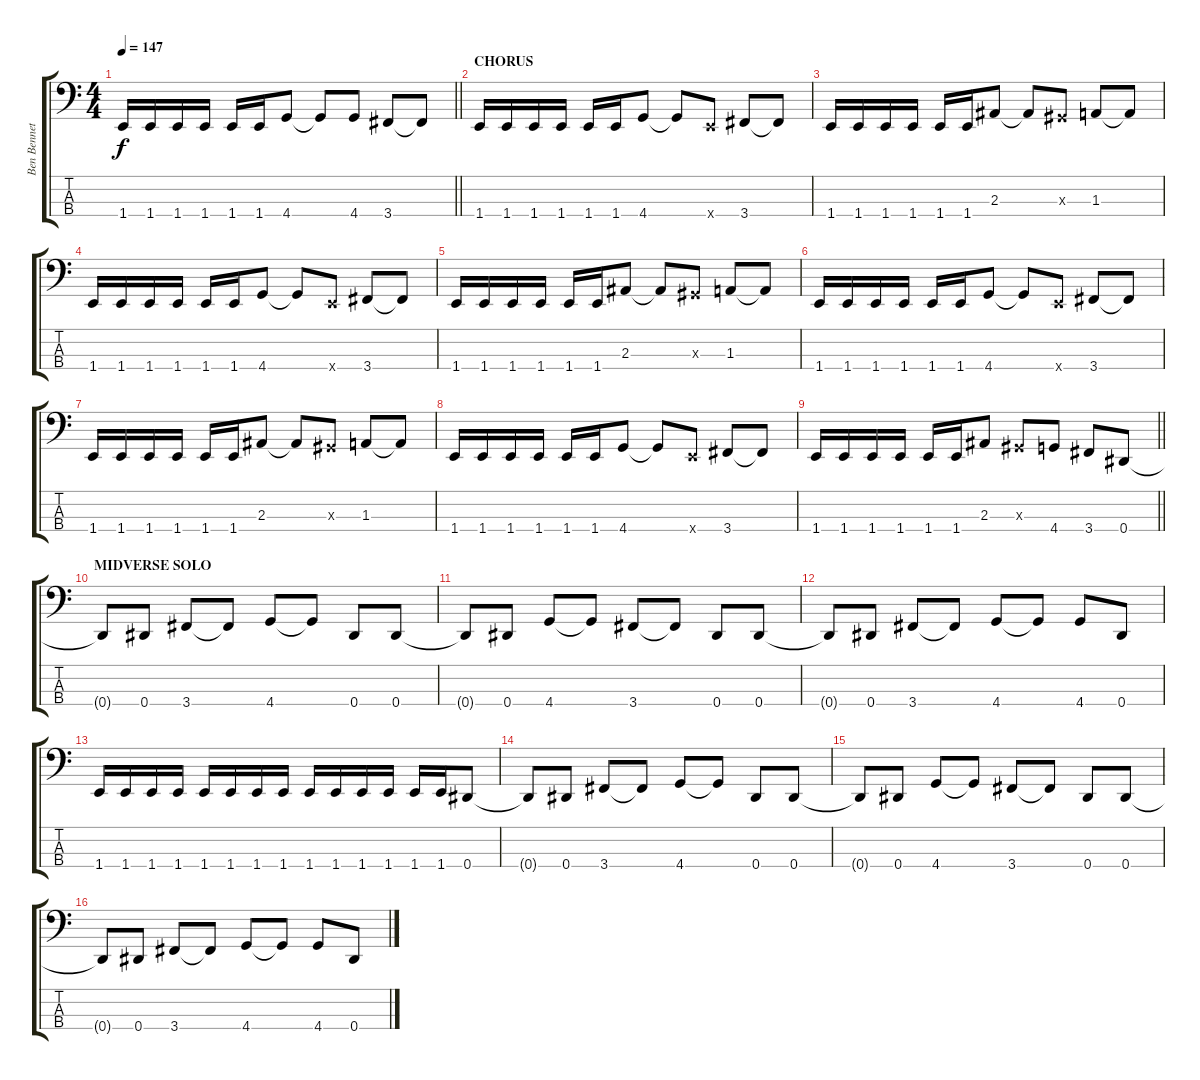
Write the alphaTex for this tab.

\track ("Ben Bennett" "Ben Bennet") {instrument electricbassfinger}
\staff {score tabs}
\tuning (Gb2 Db2 Ab1 Eb1) {hide}
\ts (4 4)
\tempo 147
\clef f4
\barLineRight lightlight
\ks c
1.4.16{dy f} 1.4.16 1.4.16 1.4.16 1.4.16 1.4.16 4.4.8 4.4{t}.8 4.4.8 3.4.8 3.4{t}.8 |
\section ("" "CHORUS")
1.4.16 1.4.16 1.4.16 1.4.16 1.4.16 1.4.16 4.4.8 4.4{t}.8 1.4{x}.8 3.4.8 3.4{t}.8 |
1.4.16 1.4.16 1.4.16 1.4.16 1.4.16 1.4.16 2.3.8 2.3{t}.8 0.3{x}.8 1.3.8 1.3{t}.8 |
1.4.16 1.4.16 1.4.16 1.4.16 1.4.16 1.4.16 4.4.8 4.4{t}.8 1.4{x}.8 3.4.8 3.4{t}.8 |
1.4.16 1.4.16 1.4.16 1.4.16 1.4.16 1.4.16 2.3.8 2.3{t}.8 0.3{x}.8 1.3.8 1.3{t}.8 |
1.4.16 1.4.16 1.4.16 1.4.16 1.4.16 1.4.16 4.4.8 4.4{t}.8 1.4{x}.8 3.4.8 3.4{t}.8 |
1.4.16 1.4.16 1.4.16 1.4.16 1.4.16 1.4.16 2.3.8 2.3{t}.8 0.3{x}.8 1.3.8 1.3{t}.8 |
1.4.16 1.4.16 1.4.16 1.4.16 1.4.16 1.4.16 4.4.8 4.4{t}.8 1.4{x}.8 3.4.8 3.4{t}.8 |
\barLineRight lightlight
1.4.16 1.4.16 1.4.16 1.4.16 1.4.16 1.4.16 2.3.8 0.3{x}.8 4.4.8 3.4.8 0.4.8 |
\section ("" "MIDVERSE SOLO")
0.4{t}.8 0.4.8 3.4.8 3.4{t}.8 4.4.8 4.4{t}.8 0.4.8 0.4.8 |
0.4{t}.8 0.4.8 4.4.8 4.4{t}.8 3.4.8 3.4{t}.8 0.4.8 0.4.8 |
0.4{t}.8 0.4.8 3.4.8 3.4{t}.8 4.4.8 4.4{t}.8 4.4.8 0.4.8 |
1.4.16 1.4.16 1.4.16 1.4.16 1.4.16 1.4.16 1.4.16 1.4.16 1.4.16 1.4.16 1.4.16 1.4.16 1.4.16 1.4.16 0.4.8 |
0.4{t}.8 0.4.8 3.4.8 3.4{t}.8 4.4.8 4.4{t}.8 0.4.8 0.4.8 |
0.4{t}.8 0.4.8 4.4.8 4.4{t}.8 3.4.8 3.4{t}.8 0.4.8 0.4.8 |
0.4{t}.8 0.4.8 3.4.8 3.4{t}.8 4.4.8 4.4{t}.8 4.4.8 0.4.8
